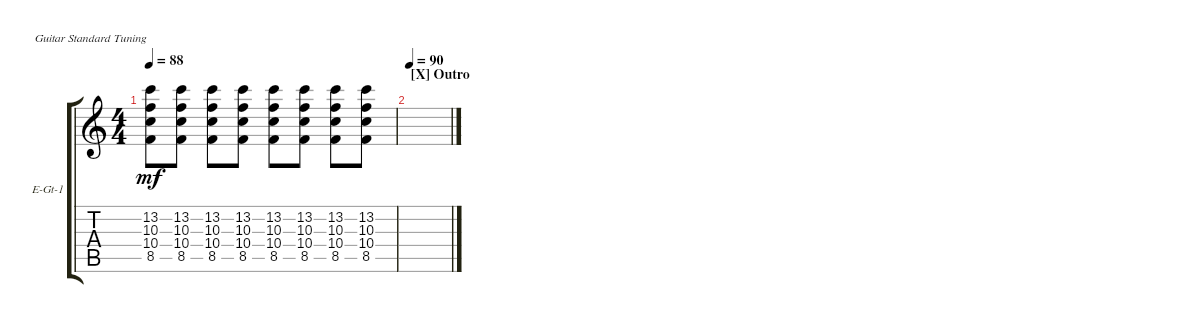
\defaultSystemsLayout 4
\bracketExtendMode groupsimilarinstruments
\firstSystemTrackNameOrientation horizontal
\otherSystemsTrackNameOrientation horizontal
\track ("Electric Guitar 1" "E-Gt-1") {instrument distortionguitar}
\staff {score tabs}
\tuning (E4 B3 G3 D3 A2 E2)
\ts (4 4)
\tempo 88
\clef g2
\ks c
(8.5 10.4 10.3 13.2).8{dy mf} (8.5 10.4 10.3 13.2).8 (8.5 10.4 10.3 13.2).8 (8.5 10.4 10.3 13.2).8 (8.5 10.4 10.3 13.2).8 (8.5 10.4 10.3 13.2).8 (8.5 10.4 10.3 13.2).8 (8.5 10.4 10.3 13.2).8 |
\section ("X" "Outro")
\tempo 90
